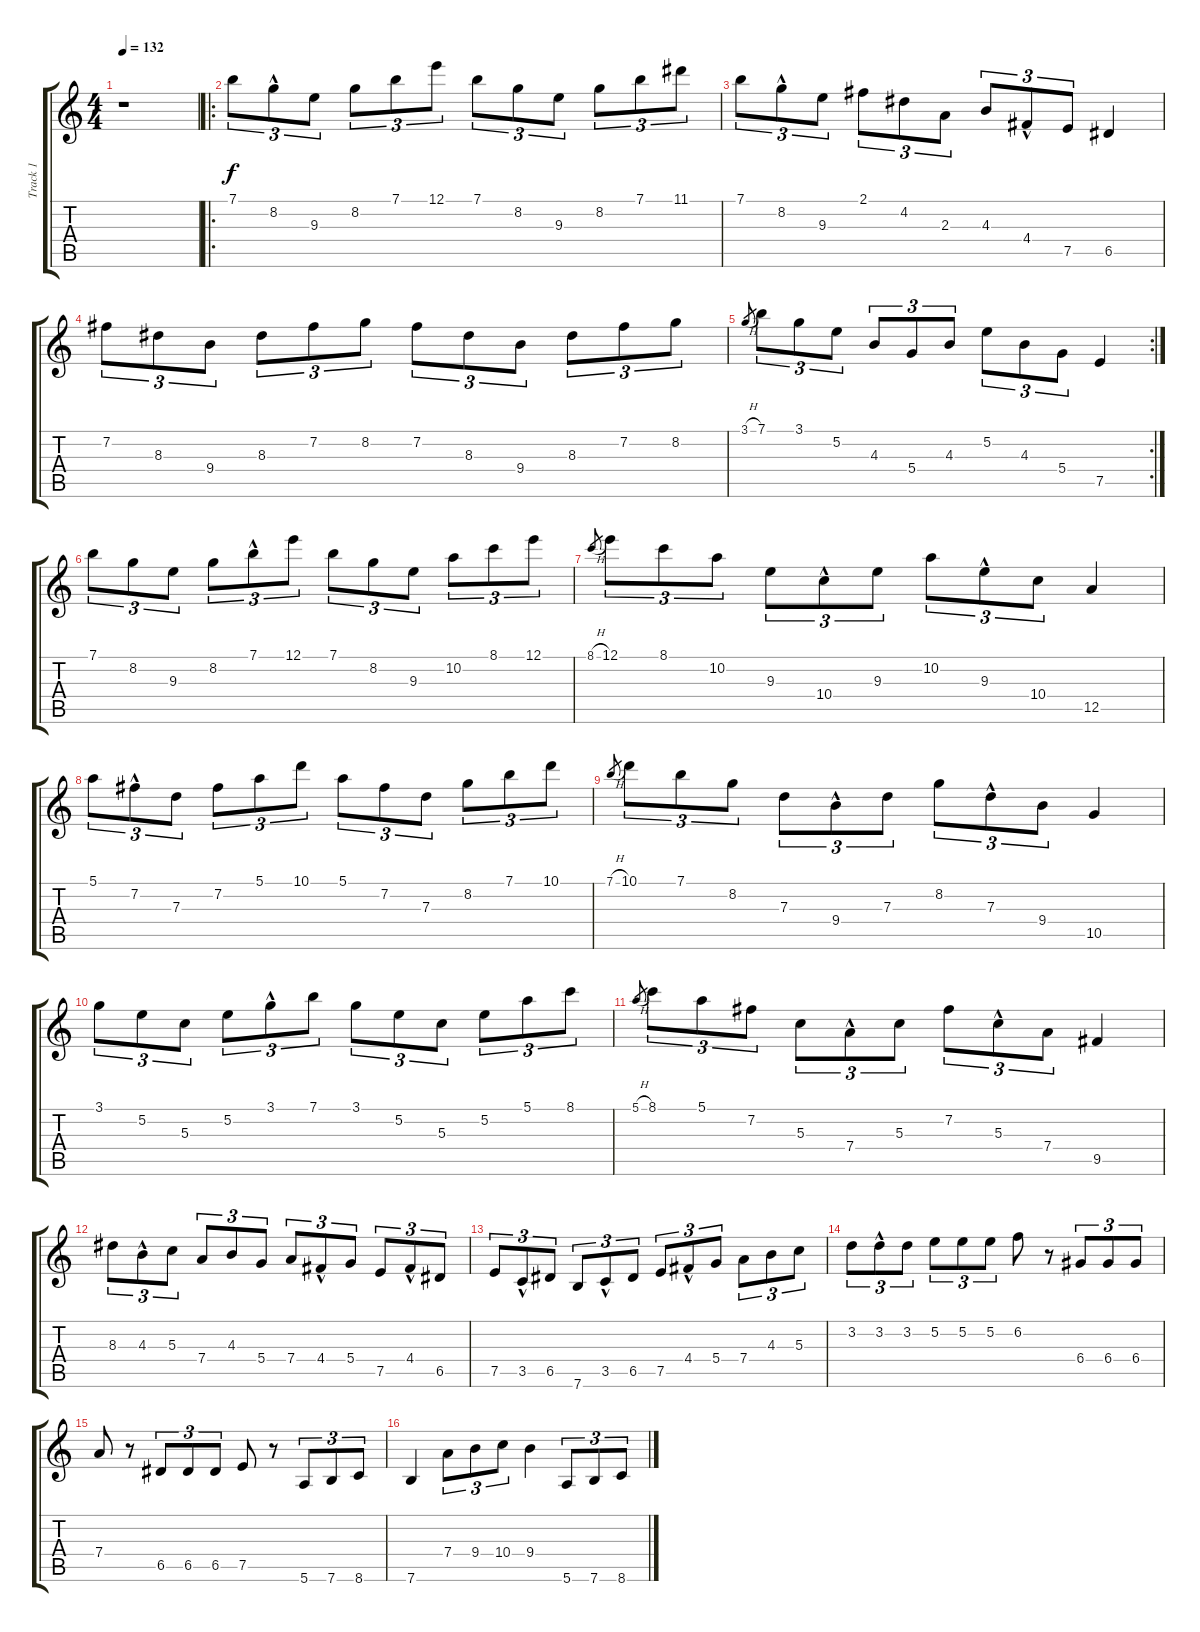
\track ("Track 1" "Track 1") {instrument overdrivenguitar}
\staff {score tabs}
\tuning (E4 B3 G3 D3 A2 E2) {hide}
\ts (4 4)
\tempo 132
\clef g2
\ks c
r.1{dy f instrument overdrivenguitar} |
\ro
7.1.8{tu (3 2) instrument electricguitarmuted} 8.2{hac}.8{tu (3 2)} 9.3.8{tu (3 2)} 8.2.8{tu (3 2)} 7.1.8{tu (3 2)} 12.1.8{tu (3 2)} 7.1.8{tu (3 2)} 8.2.8{tu (3 2)} 9.3.8{tu (3 2)} 8.2.8{tu (3 2)} 7.1.8{tu (3 2)} 11.1.8{tu (3 2)} |
7.1.8{tu (3 2)} 8.2{hac}.8{tu (3 2)} 9.3.8{tu (3 2)} 2.1.8{tu (3 2)} 4.2.8{tu (3 2)} 2.3.8{tu (3 2)} 4.3.8{tu (3 2)} 4.4{hac}.8{tu (3 2)} 7.5.8{tu (3 2)} 6.5.4 |
7.2.8{tu (3 2)} 8.3.8{tu (3 2)} 9.4.8{tu (3 2)} 8.3.8{tu (3 2)} 7.2.8{tu (3 2)} 8.2.8{tu (3 2)} 7.2.8{tu (3 2)} 8.3.8{tu (3 2)} 9.4.8{tu (3 2)} 8.3.8{tu (3 2)} 7.2.8{tu (3 2)} 8.2.8{tu (3 2)} |
\rc 2
3.1{h}.8{gr} 7.1.8{tu (3 2)} 3.1.8{tu (3 2)} 5.2.8{tu (3 2)} 4.3.8{tu (3 2)} 5.4.8{tu (3 2)} 4.3.8{tu (3 2)} 5.2.8{tu (3 2)} 4.3.8{tu (3 2)} 5.4.8{tu (3 2)} 7.5.4 |
7.1.8{tu (3 2)} 8.2.8{tu (3 2)} 9.3.8{tu (3 2)} 8.2.8{tu (3 2)} 7.1{hac}.8{tu (3 2)} 12.1.8{tu (3 2)} 7.1.8{tu (3 2)} 8.2.8{tu (3 2)} 9.3.8{tu (3 2)} 10.2.8{tu (3 2)} 8.1.8{tu (3 2)} 12.1.8{tu (3 2)} |
8.1{h}.8{gr} 12.1.8{tu (3 2)} 8.1.8{tu (3 2)} 10.2.8{tu (3 2)} 9.3.8{tu (3 2)} 10.4{hac}.8{tu (3 2)} 9.3.8{tu (3 2)} 10.2.8{tu (3 2)} 9.3{hac}.8{tu (3 2)} 10.4.8{tu (3 2)} 12.5.4 |
5.1.8{tu (3 2)} 7.2{hac}.8{tu (3 2)} 7.3.8{tu (3 2)} 7.2.8{tu (3 2)} 5.1.8{tu (3 2)} 10.1.8{tu (3 2)} 5.1.8{tu (3 2)} 7.2.8{tu (3 2)} 7.3.8{tu (3 2)} 8.2.8{tu (3 2)} 7.1.8{tu (3 2)} 10.1.8{tu (3 2)} |
7.1{h}.8{gr} 10.1.8{tu (3 2)} 7.1.8{tu (3 2)} 8.2.8{tu (3 2)} 7.3.8{tu (3 2)} 9.4{hac}.8{tu (3 2)} 7.3.8{tu (3 2)} 8.2.8{tu (3 2)} 7.3{hac}.8{tu (3 2)} 9.4.8{tu (3 2)} 10.5.4 |
3.1.8{tu (3 2)} 5.2.8{tu (3 2)} 5.3.8{tu (3 2)} 5.2.8{tu (3 2)} 3.1{hac}.8{tu (3 2)} 7.1.8{tu (3 2)} 3.1.8{tu (3 2)} 5.2.8{tu (3 2)} 5.3.8{tu (3 2)} 5.2.8{tu (3 2)} 5.1.8{tu (3 2)} 8.1.8{tu (3 2)} |
5.1{h}.8{gr} 8.1.8{tu (3 2)} 5.1.8{tu (3 2)} 7.2.8{tu (3 2)} 5.3.8{tu (3 2)} 7.4{hac}.8{tu (3 2)} 5.3.8{tu (3 2)} 7.2.8{tu (3 2)} 5.3{hac}.8{tu (3 2)} 7.4.8{tu (3 2)} 9.5.4 |
8.3.8{tu (3 2) instrument overdrivenguitar} 4.3{hac}.8{tu (3 2)} 5.3.8{tu (3 2)} 7.4.8{tu (3 2)} 4.3.8{tu (3 2)} 5.4.8{tu (3 2)} 7.4.8{tu (3 2)} 4.4{hac}.8{tu (3 2)} 5.4.8{tu (3 2)} 7.5.8{tu (3 2)} 4.4{hac}.8{tu (3 2)} 6.5.8{tu (3 2)} |
7.5.8{tu (3 2)} 3.5{hac}.8{tu (3 2)} 6.5.8{tu (3 2)} 7.6.8{tu (3 2)} 3.5{hac}.8{tu (3 2)} 6.5.8{tu (3 2)} 7.5.8{tu (3 2)} 4.4{hac}.8{tu (3 2)} 5.4.8{tu (3 2)} 7.4.8{tu (3 2)} 4.3.8{tu (3 2)} 5.3.8{tu (3 2)} |
3.2.8{tu (3 2)} 3.2{hac}.8{tu (3 2)} 3.2.8{tu (3 2)} 5.2.8{tu (3 2)} 5.2.8{tu (3 2)} 5.2.8{tu (3 2)} 6.2.8 r.8 6.4.8{tu (3 2)} 6.4.8{tu (3 2)} 6.4.8{tu (3 2)} |
7.4.8 r.8 6.5.8{tu (3 2)} 6.5.8{tu (3 2)} 6.5.8{tu (3 2)} 7.5.8 r.8 5.6.8{tu (3 2)} 7.6.8{tu (3 2)} 8.6.8{tu (3 2)} |
7.6.4 7.4.8{tu (3 2)} 9.4.8{tu (3 2)} 10.4.8{tu (3 2)} 9.4.4 5.6.8{tu (3 2)} 7.6.8{tu (3 2)} 8.6.8{tu (3 2)}
